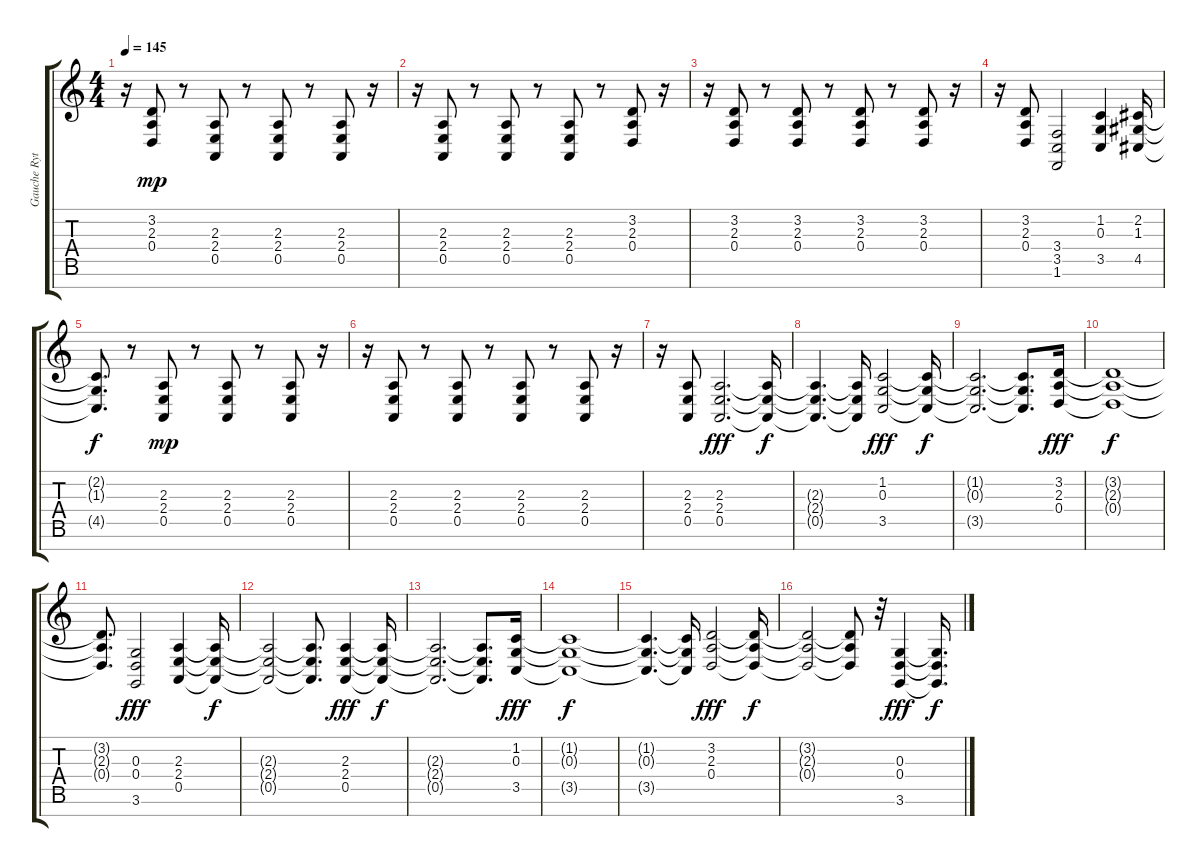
\track ("Gauche Rythmique" "Gauche Ryt") {instrument acousticgrandpiano}
\staff {score tabs}
\tuning (E4 B3 G3 D3 A2 E2 B1) {hide}
\ts (4 4)
\tempo 145
\clef g2
\ks c
r.16{dy mp} (3.2 2.3 0.4).8 r.8 (2.3 2.4 0.5).8 r.8 (2.3 2.4 0.5).8 r.8 (2.3 2.4 0.5).8 r.16 |
r.16 (2.3 2.4 0.5).8 r.8 (2.3 2.4 0.5).8 r.8 (2.3 2.4 0.5).8 r.8 (3.2 2.3 0.4).8 r.16 |
r.16 (3.2 2.3 0.4).8 r.8 (3.2 2.3 0.4).8 r.8 (3.2 2.3 0.4).8 r.8 (3.2 2.3 0.4).8 r.16 |
r.16 (3.2 2.3 0.4).8 (3.4 3.5 1.6).2 (1.2 0.3 3.5).4 (2.2 1.3 4.5).16 |
(2.2{t} 1.3{t} 4.5{t}).8{d dy f} r.8 (2.3 2.4 0.5).8{dy mp} r.8 (2.3 2.4 0.5).8 r.8 (2.3 2.4 0.5).8 r.16 |
r.16 (2.3 2.4 0.5).8 r.8 (2.3 2.4 0.5).8 r.8 (2.3 2.4 0.5).8 r.8 (2.3 2.4 0.5).8 r.16 |
r.16 (2.3 2.4 0.5).8 (2.3 2.4 0.5).2{d dy fff} (2.3{t} 2.4{t} 0.5{t}).16{dy f} |
(2.3{t} 2.4{t} 0.5{t}).4{d} (2.3{t} 2.4{t} 0.5{t}).16 (1.2 0.3 3.5).2{dy fff} (1.2{t} 0.3{t} 3.5{t}).16{dy f} |
(1.2{t} 0.3{t} 3.5{t}).2{d} (1.2{t} 0.3{t} 3.5{t}).8{d} (3.2 2.3 0.4).16{dy fff} |
(3.2{t} 2.3{t} 0.4{t}).1{dy f} |
(3.2{t} 2.3{t} 0.4{t}).8{d} (0.3 0.4 3.6).2{dy fff} (2.3 2.4 0.5).4 (2.3{t} 2.4{t} 0.5{t}).16{dy f} |
(2.3{t} 2.4{t} 0.5{t}).2 (2.3{t} 2.4{t} 0.5{t}).8{d} (2.3 2.4 0.5).4{dy fff} (2.3{t} 2.4{t} 0.5{t}).16{dy f} |
(2.3{t} 2.4{t} 0.5{t}).2{d} (2.3{t} 2.4{t} 0.5{t}).8{d} (1.2 0.3 3.5).16{dy fff} |
(1.2{t} 0.3{t} 3.5{t}).1{dy f} |
(1.2{t} 0.3{t} 3.5{t}).4{d} (1.2{t} 0.3{t} 3.5{t}).16 (3.2 2.3 0.4).2{dy fff} (3.2{t} 2.3{t} 0.4{t}).16{dy f} |
(3.2{t} 2.3{t} 0.4{t}).2 (3.2{t} 2.3{t} 0.4{t}).8 r.32 (0.3 0.4 3.6).4{dy fff} (0.3{t} 0.4{t} 3.6{t}).16{d dy f}
